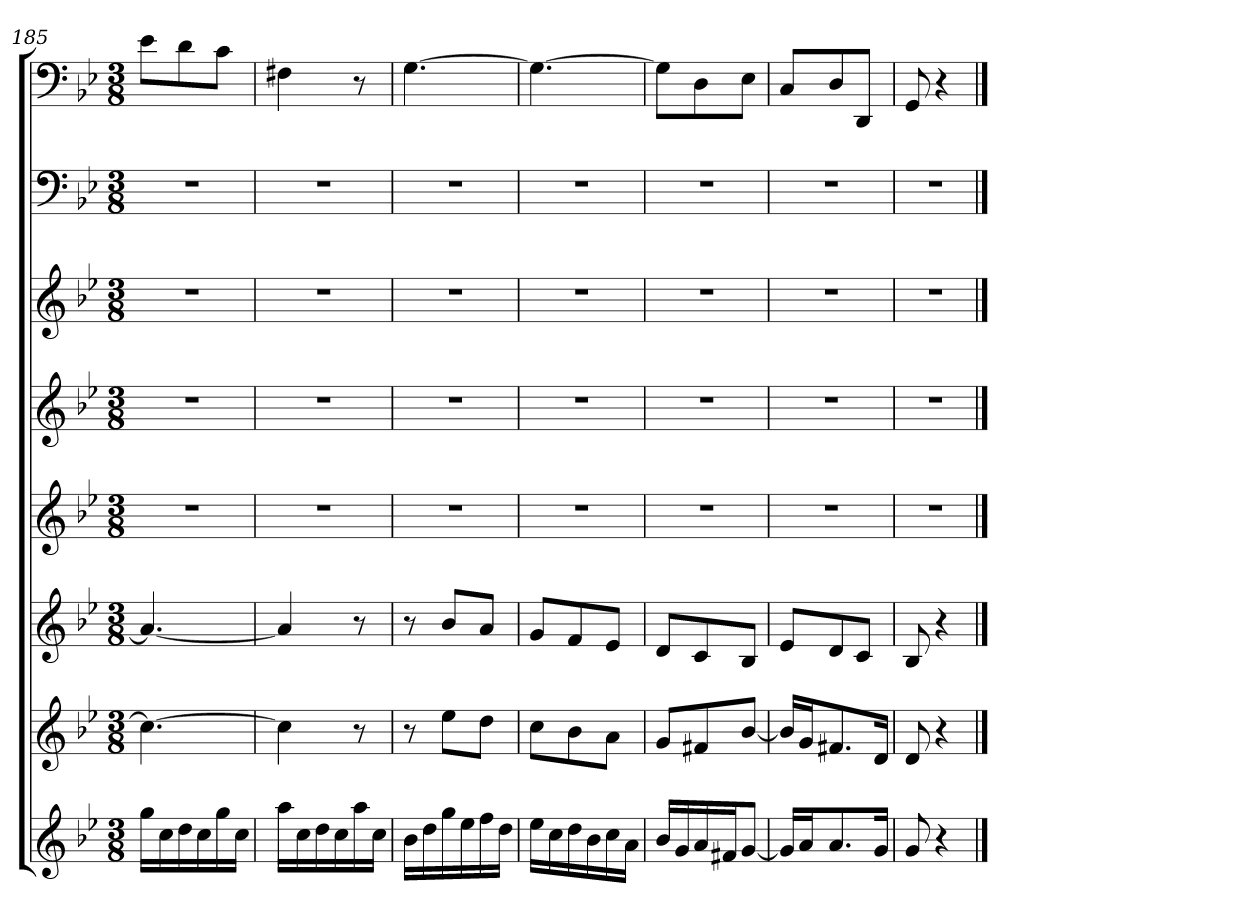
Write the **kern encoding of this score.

**kern	**kern	**kern	**kern	**kern	**kern	**kern	**kern
*part8	*part7	*part6	*part5	*part4	*part3	*part2	*part1
*staff8	*staff7	*staff6	*staff5	*staff4	*staff3	*staff2	*staff1
*clefG2	*clefG2	*clefG2	*clefG2	*clefG2	*clefG2	*clefF4	*clefF4
*k[b-e-]	*k[b-e-]	*k[b-e-]	*k[b-e-]	*k[b-e-]	*k[b-e-]	*k[b-e-]	*k[b-e-]
*g:	*g:	*g:	*g:	*g:	*g:	*g:	*g:
*M3/8	*M3/8	*M3/8	*M3/8	*M3/8	*M3/8	*M3/8	*M3/8
=185	=185	=185	=185	=185	=185	=185	=185
16gg\LL	4.cc_	4.a_	4.r	4.r	4.r	4.r	8e-\L
16cc\	.	.	.	.	.	.	.
16dd\	.	.	.	.	.	.	8d\
16cc\	.	.	.	.	.	.	.
16gg\	.	.	.	.	.	.	8c\J
16cc\JJ	.	.	.	.	.	.	.
=186	=186	=186	=186	=186	=186	=186	=186
16aa\LL	4cc]	4a]	4.r	4.r	4.r	4.r	4F#X
16cc\	.	.	.	.	.	.	.
16dd\	.	.	.	.	.	.	.
16cc\	.	.	.	.	.	.	.
16aa\	8r	8r	.	.	.	.	8r
16cc\JJ	.	.	.	.	.	.	.
=187	=187	=187	=187	=187	=187	=187	=187
16b-\LL	8r	8r	4.r	4.r	4.r	4.r	[4.G
16dd\	.	.	.	.	.	.	.
16gg\	8ee-\L	8b-/L	.	.	.	.	.
16ee-\	.	.	.	.	.	.	.
16ff\	8dd\J	8a/J	.	.	.	.	.
16dd\JJ	.	.	.	.	.	.	.
=188	=188	=188	=188	=188	=188	=188	=188
16ee-\LL	8cc\L	8g/L	4.r	4.r	4.r	4.r	4.G_
16cc\	.	.	.	.	.	.	.
16dd\	8b-\	8f/	.	.	.	.	.
16b-\	.	.	.	.	.	.	.
16cc\	8a\J	8e-/J	.	.	.	.	.
16a\JJ	.	.	.	.	.	.	.
=189	=189	=189	=189	=189	=189	=189	=189
16b-/LL	8g/L	8d/L	4.r	4.r	4.r	4.r	8G\L]
16g/	.	.	.	.	.	.	.
16a/	8f#X/	8c/	.	.	.	.	8D\
16f#X/J	.	.	.	.	.	.	.
[8g/J	[8b-/J	8B-/J	.	.	.	.	8E-\J
=190	=190	=190	=190	=190	=190	=190	=190
16g/LL]	16b-/LL]	8e-/L	4.r	4.r	4.r	4.r	8C/L
16a/J	16g/J	.	.	.	.	.	.
8.a/	8.f#X/	8d/	.	.	.	.	8D/
.	.	8c/J	.	.	.	.	8DD/J
16g/Jk	16d/Jk	.	.	.	.	.	.
=191	=191	=191	=191	=191	=191	=191	=191
8g	8d	8B-	4.r	4.r	4.r	4.r	8GG
4r	4r	4r	.	.	.	.	4r
==	==	==	==	==	==	==	==
*-	*-	*-	*-	*-	*-	*-	*-
